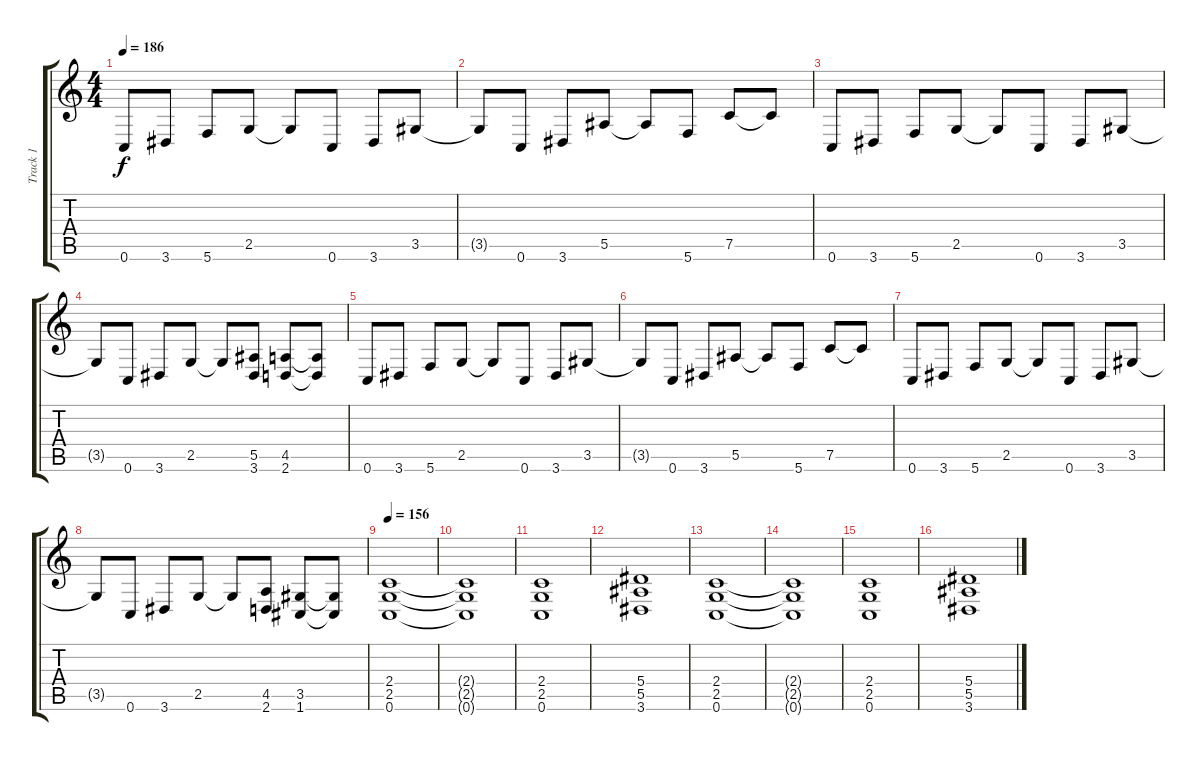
\track ("Track 1" "Track 1") {instrument distortionguitar}
\staff {score tabs}
\tuning (C4 G3 Eb3 Bb2 F2 C2) {hide}
\ts (4 4)
\tempo 186
\clef g2
\ks c
0.6.8{dy f} 3.6.8 5.6.8 2.5.8 2.5{t}.8 0.6.8 3.6.8 3.5.8 |
3.5{t}.8 0.6.8 3.6.8 5.5.8 5.5{t}.8 5.6.8 7.5.8 7.5{t}.8 |
0.6.8 3.6.8 5.6.8 2.5.8 2.5{t}.8 0.6.8 3.6.8 3.5.8 |
3.5{t}.8 0.6.8 3.6.8 2.5.8 2.5{t}.8 (5.5 3.6).8 (4.5 2.6).8 (4.5{t} 2.6{t}).8 |
0.6.8 3.6.8 5.6.8 2.5.8 2.5{t}.8 0.6.8 3.6.8 3.5.8 |
3.5{t}.8 0.6.8 3.6.8 5.5.8 5.5{t}.8 5.6.8 7.5.8 7.5{t}.8 |
0.6.8 3.6.8 5.6.8 2.5.8 2.5{t}.8 0.6.8 3.6.8 3.5.8 |
3.5{t}.8 0.6.8 3.6.8 2.5.8 2.5{t}.8 (4.5 2.6).8 (3.5 1.6).8 (3.5{t} 1.6{t}).8 |
\tempo 156
(2.4 2.5 0.6).1 |
(2.4{t} 2.5{t} 0.6{t}).1 |
(2.4 2.5 0.6).1 |
(5.4 5.5 3.6).1 |
(2.4 2.5 0.6).1 |
(2.4{t} 2.5{t} 0.6{t}).1 |
(2.4 2.5 0.6).1 |
(5.4 5.5 3.6).1
